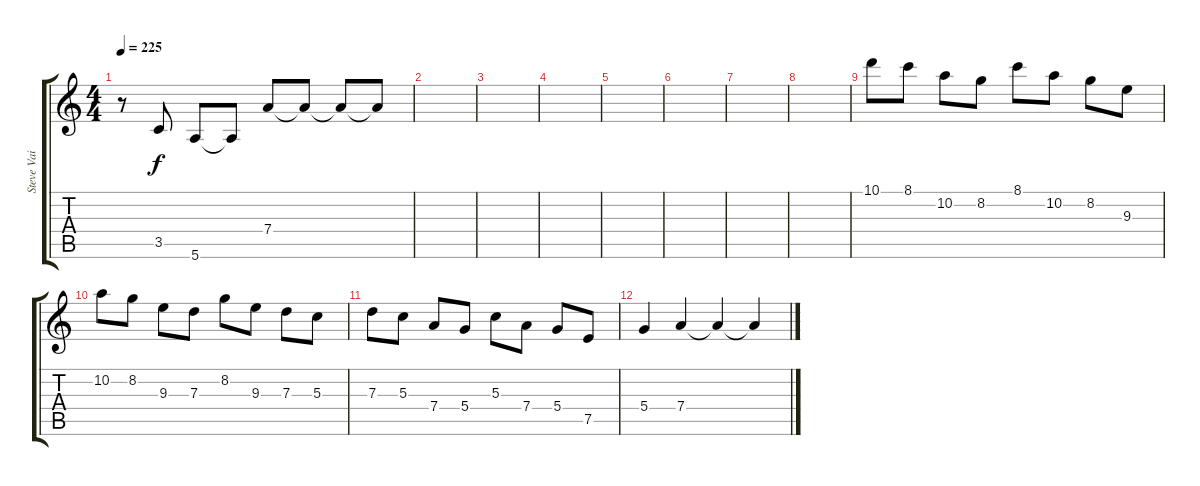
\track ("Steve Vai" "Steve Vai") {instrument overdrivenguitar}
\staff {score tabs}
\tuning (E4 B3 G3 D3 A2 E2) {hide}
\ts (4 4)
\tempo 225
\clef g2
\ks c
r.8{dy f} 3.5.8 5.6.8 5.6{t}.8 7.4.8 7.4{t}.8 7.4{t}.8 7.4{t}.8 |
|
|
|
|
|
|
|
10.1.8 8.1.8 10.2.8 8.2.8 8.1.8 10.2.8 8.2.8 9.3.8 |
10.2.8 8.2.8 9.3.8 7.3.8 8.2.8 9.3.8 7.3.8 5.3.8 |
7.3.8 5.3.8 7.4.8 5.4.8 5.3.8 7.4.8 5.4.8 7.5.8 |
5.4.4 7.4.4 7.4{t}.4 7.4{t}.4
